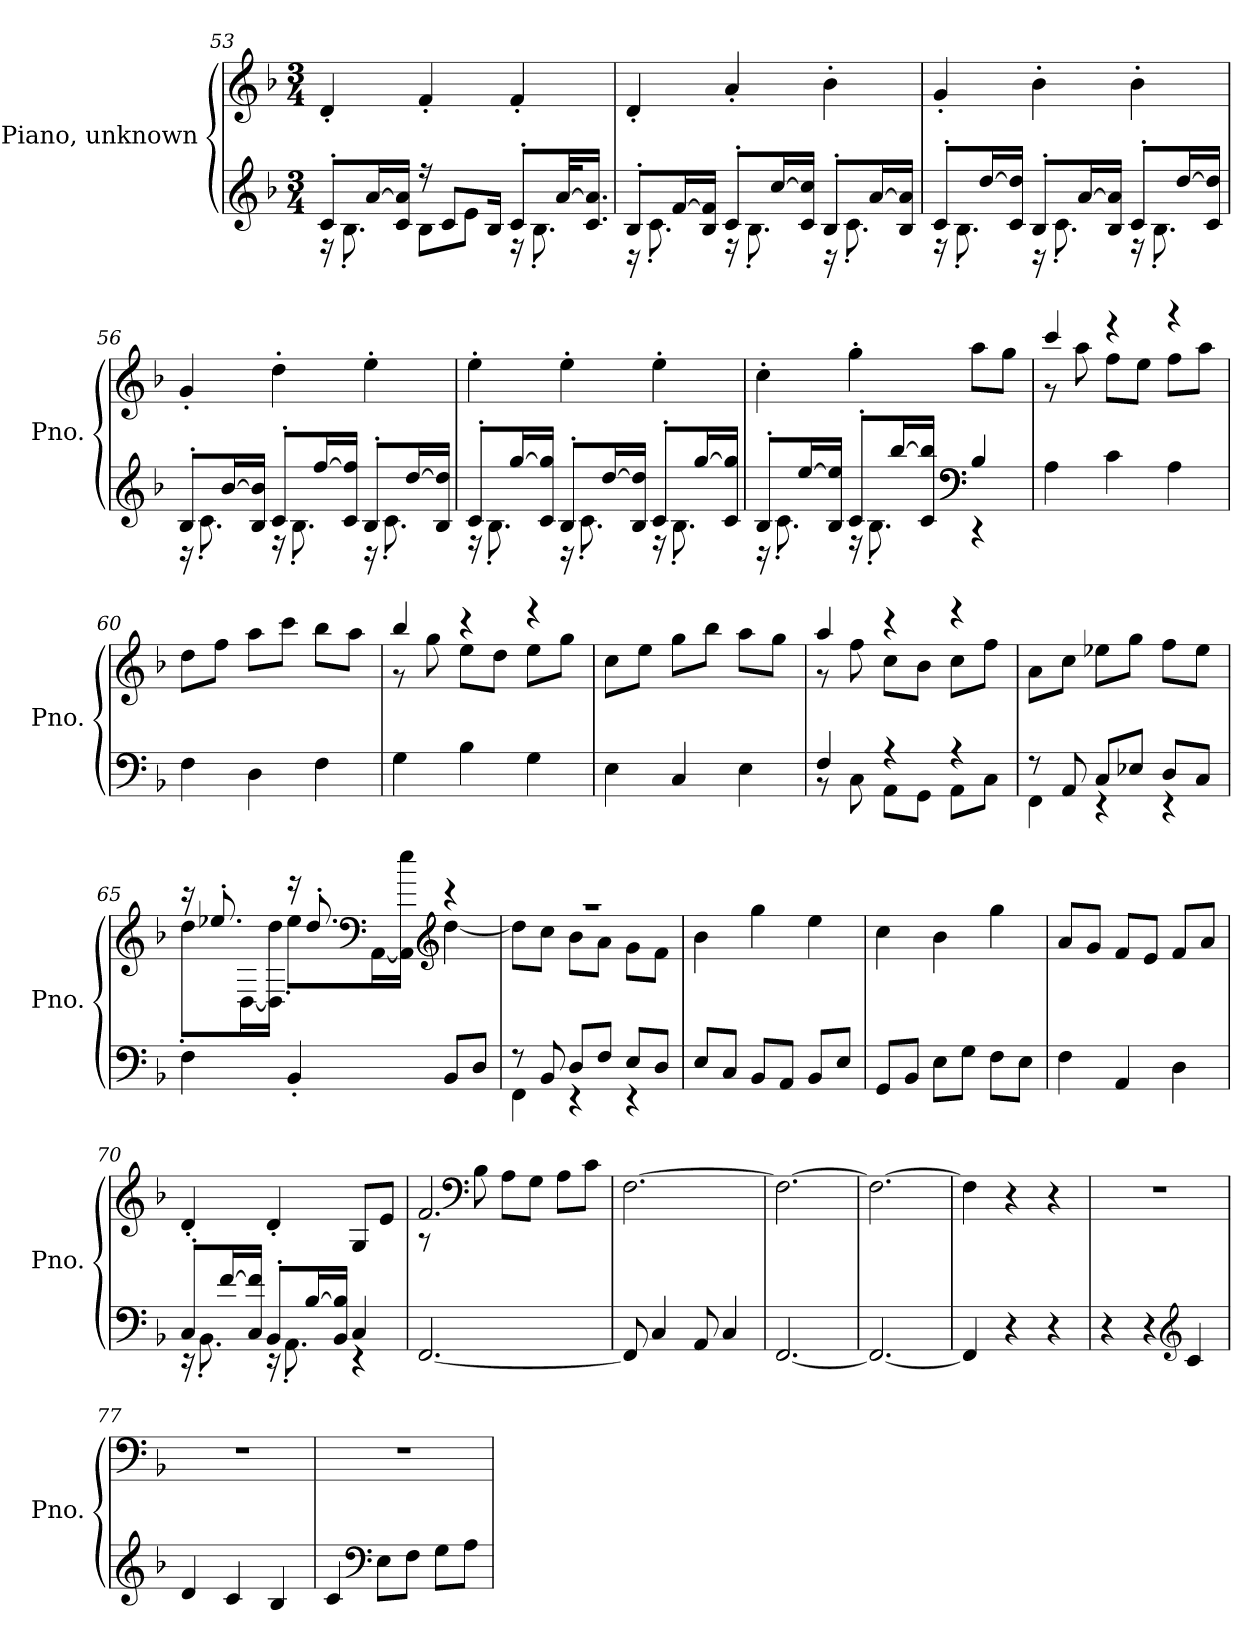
**kern	**kern
*part1	*part1
*staff2	*staff1
*I"Piano, unknown	*
*I'Pno.	*
!!LO:LB:g=z
*clefG2	*clefG2
*k[b-]	*k[b-]
*M3/4	*M3/4
=53	=53
*^	*
8c'/L	16r	4d'/
.	8.B-'\	.
[16a/L	.	.
16c/ 16a/]JJ	.	.
16r	8B-\L	4f'/
8c/L	.	.
.	8e\J	.
16B-/Jk	.	.
8c'/L	16r	4f'/
.	8.B-'\	.
[32a/KL	.	.
16.c/ 16.a/]JJ	.	.
=54	=54	=54
8B-'/L	16r	4d'/
.	8.c'\	.
[16f/L	.	.
16B-/ 16f/]JJ	.	.
8c'/L	16r	4a'/
.	8.B-'\	.
[16cc/L	.	.
16c/ 16cc/]JJ	.	.
8B-'/L	16r	4b-'\
.	8.c'\	.
[16a/L	.	.
16B-/ 16a/]JJ	.	.
!!LO:PB:g=z
=55	=55	=55
8c'/L	16r	4g'/
.	8.B-'\	.
[16dd/L	.	.
16c/ 16dd/]JJ	.	.
8B-'/L	16r	4b-'\
.	8.c'\	.
[16a/L	.	.
16B-/ 16a/]JJ	.	.
8c'/L	16r	4b-'\
.	8.B-'\	.
[16dd/L	.	.
16c/ 16dd/]JJ	.	.
=56	=56	=56
8B-'/L	16r	4g'/
.	8.c'\	.
[16b-/L	.	.
16B-/ 16b-/]JJ	.	.
8c'/L	16r	4dd'\
.	8.B-'\	.
[16ff/L	.	.
16c/ 16ff/]JJ	.	.
8B-'/L	16r	4ee'\
.	8.c'\	.
[16dd/L	.	.
16B-/ 16dd/]JJ	.	.
!!LO:LB:g=z
=57	=57	=57
8c'/L	16r	4ee'\
.	8.B-'\	.
[16gg/L	.	.
16c/ 16gg/]JJ	.	.
8B-'/L	16r	4ee'\
.	8.c'\	.
[16dd/L	.	.
16B-/ 16dd/]JJ	.	.
8c'/L	16r	4ee'\
.	8.B-'\	.
[16gg/L	.	.
16c/ 16gg/]JJ	.	.
=58	=58	=58
8B-'/L	16r	4cc'\
.	8.c'\	.
[16ee/L	.	.
16B-/ 16ee/]JJ	.	.
8c'/L	16r	4gg'\
.	8.B-'\	.
[16bb-/L	.	.
16c/ 16bb-/]JJ	.	.
*clefF4	*	*
4B-/	4r	8aa\L
.	.	8gg\J
*v	*v	*
=59	=59
*	*^
4A\	4ccc/	8r
.	.	8aa\
4c\	4r	8ff\L
.	.	8ee\J
4A\	4r	8ff\L
.	.	8aa\J
*	*v	*v
!!LO:LB:g=z
=60	=60
4F\	8dd\L
.	8ff\J
4D\	8aa\L
.	8ccc\J
4F\	8bb-\L
.	8aa\J
=61	=61
*	*^
4G\	4bb-/	8r
.	.	8gg\
4B-\	4r	8ee\L
.	.	8dd\J
4G\	4r	8ee\L
.	.	8gg\J
*	*v	*v
=62	=62
4E\	8cc\L
.	8ee\J
4C/	8gg\L
.	8bb-\J
4E\	8aa\L
.	8gg\J
=63	=63
*^	*^
4F/	8r	4aa/	8r
.	8C\	.	8ff\
4r	8AA\L	4r	8cc\L
.	8GG\J	.	8b-\J
4r	8AA\L	4r	8cc\L
.	8C\J	.	8ff\J
*	*	*v	*v
=64	=64	=64
8r	4FF\	8a\L
8AA/	.	8cc\J
8C/L	4r	8ee-X\L
8E-X/J	.	8gg\J
8D/L	4r	8ff\L
8C/J	.	8ee-\J
*v	*v	*
!!LO:LB:g=z
=65	=65
*	*^
4F\	16r	8dd'\L
.	8.ee-X'/	.
.	.	[16D\L
.	.	16D\] 16dd\JJ
4BB-'/	16r	8ee-'\L
.	8.dd'/	.
*	*clefF4	*
.	.	[16AA\L
.	.	16AA\] 16ee-\JJ
*	*clefG2	*
8BB-/L	4r	[4dd\
8D/J	.	.
=66	=66	=66
*^	*	*
8r	4FF\	2.r	8dd\L]
8BB-/	.	.	8cc\J
8D/L	4r	.	8b-\L
8F/J	.	.	8a\J
8E/L	4r	.	8g\L
8D/J	.	.	8f\J
*v	*v	*	*
*	*v	*v
=67	=67
8E/L	4b-\
8C/J	.
8BB-/L	4gg\
8AA/J	.
8BB-/L	4ee\
8E/J	.
=68	=68
8GG/L	4cc\
8BB-/J	.
8E\L	4b-\
8G\J	.
8F\L	4gg\
8E\J	.
=69	=69
4F\	8a/L
.	8g/J
4AA/	8f/L
.	8e/J
4D\	8f/L
.	8a/J
!!LO:LB:g=z
=70	=70
*^	*
8C'/L	16r	4d'/
.	8.BB-'\	.
[16f/L	.	.
16C/ 16f/]JJ	.	.
8BB-'/L	16r	4d'/
.	8.AA'\	.
[16B-/L	.	.
16BB-/ 16B-/]JJ	.	.
4C/	4r	8G/L
.	.	8e/J
*v	*v	*
=71	=71
*	*^
[2.FF/	2.f/	8r
*	*clefF4	*
.	.	8B-\
.	.	8A\L
.	.	8G\J
.	.	8A\L
.	.	8c\J
*	*v	*v
=72	=72
8FF/]	[2.F\
4C/	.
8AA/	.
4C/	.
=73	=73
[2.FF/	2.F\_
=74	=74
2.FF/_	2.F\_
=75	=75
4FF/]	4F\]
4r	4r
4r	4r
=76	=76
4r	2.r
4r	.
*clefG2	*
4c/	.
!!LO:LB:g=z
=77	=77
4d/	2.r
4c/	.
4B-/	.
=78	=78
4c/	2.r
*clefF4	*
8E\L	.
8F\J	.
8G\L	.
8A\J	.
=	=
*-	*-
